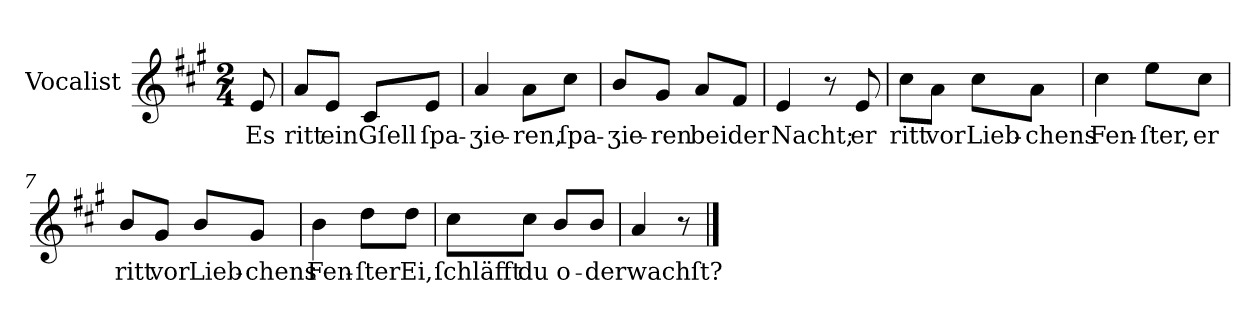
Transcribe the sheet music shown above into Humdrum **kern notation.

**kern	**text
*part1	*part1
*staff1	*staff1
*I"Vocalist	*
*k[f#c#g#]	*
*A:	*
*M2/4	*
=	=
8e	Es
=1	=1
8aL	ritt
8eJ	ein
8c#L	Gſell
8eJ	ſpa-
=2	=2
4a	-ʒie-
8aL	-ren,
8cc#J	ſpa-
=3	=3
8b/L	-ʒie-
8g#J	-ren
8aL	bei
8f#J	der
=4	=4
4e	Nacht;
8r	.
8e	er
=5	=5
8cc#L	ritt
8aJ	vor
8cc#L	Lieb-
8aJ	-chens
=6	=6
4cc#	Fen-
8eeL	-ſter,
8cc#J	er
=7	=7
8b/L	ritt
8g#J	vor
8b/L	Lieb-
8g#J	-chens
=8	=8
4b	Fen-
8ddL	-ſter
8ddJ	Ei,
=9	=9
8cc#L	ſchläfft
8cc#J	du
8b/L	o-
8b/J	-der
=10	=10
4a	wachſt?
8r	.
==	==
*-	*-
